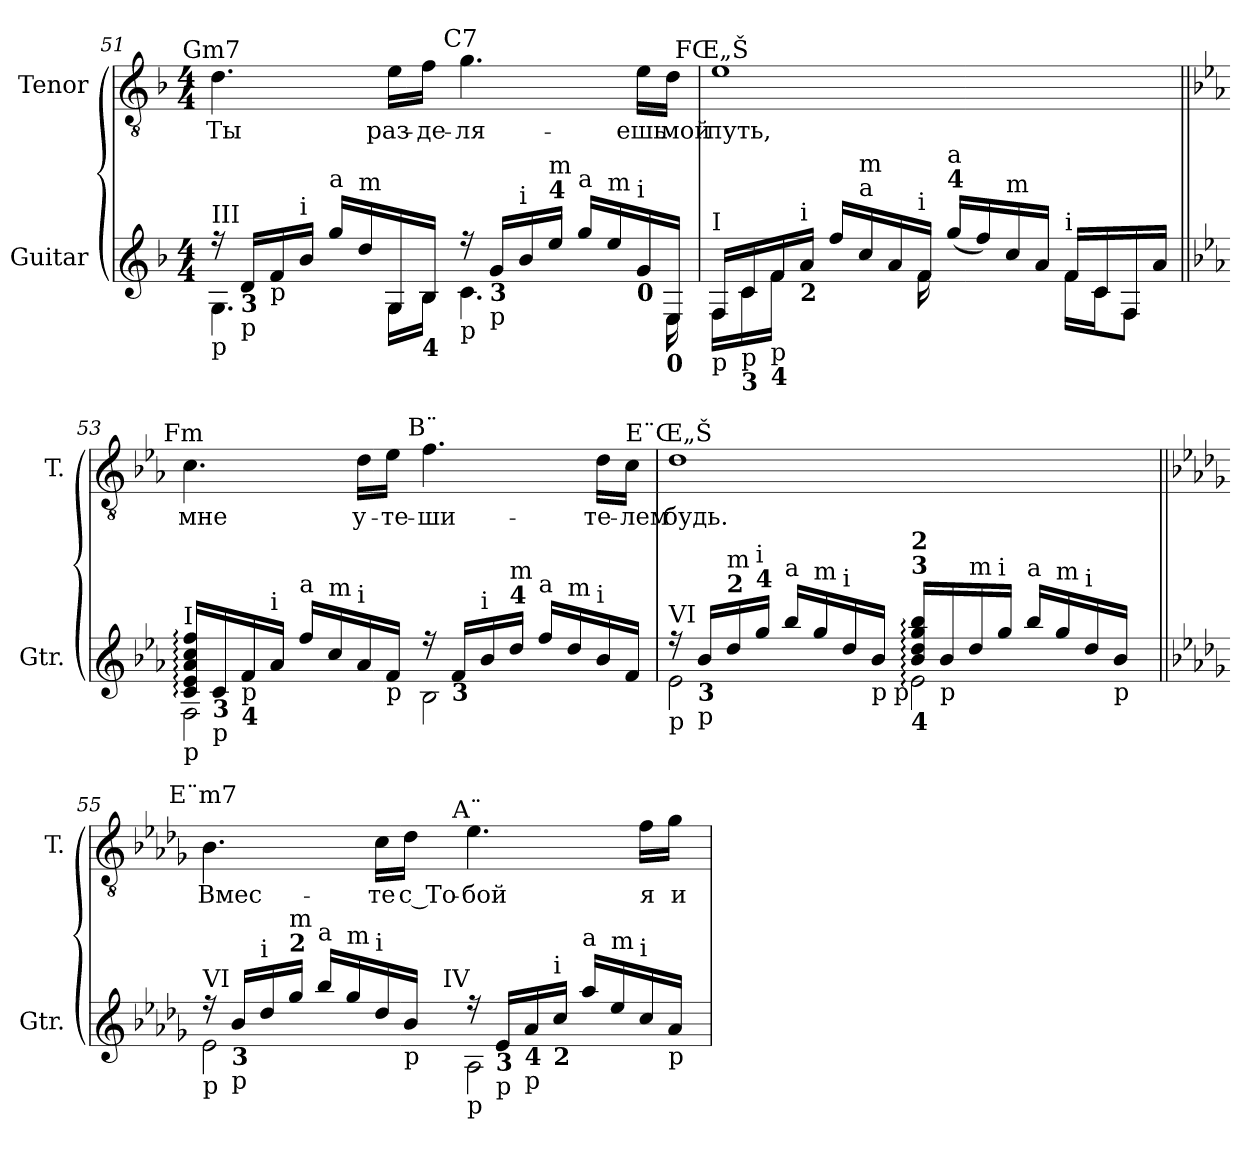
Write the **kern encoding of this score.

**kern	**kern	**text
*part2	*part1	*part1
*staff2	*staff1	*staff1
*I"Guitar	*I"Tenor	*
*I'Gtr.	*I'T.	*
!!LO:LB:g=z
*clefG2	*clefGv2	*
*ITrd7c12	*ITrd7c12	*
*k[b-]	*k[b-]	*
*F:	*F:	*
*M4/4	*M4/4	*
=51	=51	=51
*^	*	*
!	!	!LO:TX:a:cj:t=Gm7	!
!LO:TX:a:t=III	!	!	!
!LO:TX:b:t=p	!	!	!
!	!	!	!LO:LY:b:color=#000000
16r	4.GGi\	4.Di\	Ты
!LO:TX:b:B:t=3	!	!	!
!LO:TX:b:t=p	!	!	!
16Di/LL	.	.	.
!LO:TX:b:t=p	!	!	!
16Fi/	.	.	.
!LO:TX:a:t=i	!	!	!
16B-i/JJ	.	.	.
!LO:TX:a:t=a	!	!	!
16gi/LL	.	.	.
!LO:TX:a:t=m	!	!	!
16di/	.	.	.
!	!	!	!LO:LY:b:color=#000000
16GGi/	16GGi\LL	16Ei\LL	раз-
!LO:TX:b:B:t=4	!	!	!
!	!	!	!LO:LY:b:color=#000000
16BB-i/JJ	16BB-i\JJ	16Fi\JJ	-де-
!	!	!LO:TX:a:cj:t=C7	!
!LO:TX:b:t=p	!	!	!
!	!	!	!LO:LY:b:color=#000000
16r	4.Ci\	4.Gi\	-ля-
!LO:TX:b:B:t=3	!	!	!
!LO:TX:b:t=p	!	!	!
16Gi/LL	.	.	.
!LO:TX:a:t=i	!	!	!
16B-i/	.	.	.
!LO:TX:a:B:t=4	!	!	!
!LO:TX:a:t=m	!	!	!
16ei/JJ	.	.	.
!LO:TX:a:t=a	!	!	!
16gi/LL	.	.	.
!LO:TX:a:t=m	!	!	!
16ei/	.	.	.
!LO:TX:b:B:t=0	!	!	!
!LO:TX:a:t=i	!	!	!
!	!	!	!LO:LY:b:color=#000000
16Gi/	16ryy	16Ei\LL	-ешь
!LO:TX:b:B:t=0	!	!	!
!	!	!	!LO:LY:b:color=#000000
16EEi/JJ	16EEi\	16Di\JJ	мой
=52	=52	=52	=52
!	!	!LO:TX:a:cj:t=FŒ„Š	!
!LO:TX:a:t=I	!	!	!
!LO:TX:b:t=p	!	!	!
!	!	!	!LO:LY:b:color=#000000
16FFi/LL	16FFi\LL	1Ei	путь,
!LO:TX:b:t=p	!	!	!
!LO:TX:b:B:t=3	!	!	!
16Ci/	16Ci\	.	.
!LO:TX:b:t=p	!	!	!
!LO:TX:b:B:t=4	!	!	!
16Fi/	16Fi\JJ	.	.
!LO:TX:b:B:t=2	!	!	!
!LO:TX:a:t=i	!	!	!
16Ai/JJ	16ryy	.	.
16fi/LL	8ryy	.	.
!LO:TX:a:t=a	!	!	!
!LO:TX:a:t=m	!	!	!
16ci/	.	.	.
16Ai/	16ryy	.	.
!LO:TX:a:t=i	!	!	!
16Fi/JJ	16Fi\	.	.
!LO:TX:a:B:t=4	!	!	!
!LO:TX:a:t=a	!	!	!
(16gi/LL	16ryy	.	.
16fi/)	16ryy	.	.
!LO:TX:a:t=m	!	!	!
16ci/	8ryy	.	.
16Ai/JJ	.	.	.
!LO:TX:a:t=i	!	!	!
16Fi/LL	16Fi\LL	.	.
16Ci/	16Ci\J	.	.
16FFi/	8FFi\J	.	.
16Ai/JJ	.	.	.
!!LO:LB:g=z
=53||	=53||	=53||	=53||
*k[b-e-a-]	*	*k[b-e-a-]	*
*E-:	*	*E-:	*
!	!	!LO:TX:a:cj:t=Fm	!
!LO:TX:b:t=p	!	!	!
!LO:TX:a:t=I	!	!	!
!	!	!	!LO:LY:b:color=#000000
16Ci/: 16E-i: 16A-i: 16ci: 16fi:LL	2FFi\	4.Ci\	мне
!LO:TX:b:B:t=3	!	!	!
!LO:TX:b:t=p	!	!	!
16Ci/	.	.	.
!LO:TX:b:t=p	!	!	!
!LO:TX:b:B:t=4	!	!	!
16Fi/	.	.	.
!LO:TX:a:t=i	!	!	!
16A-i/JJ	.	.	.
!LO:TX:a:t=a	!	!	!
16fi/LL	.	.	.
!LO:TX:a:t=m	!	!	!
16ci/	.	.	.
!LO:TX:a:t=i	!	!	!
!	!	!	!LO:LY:b:color=#000000
16A-i/	.	16Di\LL	у-
!LO:TX:b:t=p	!	!	!
!	!	!	!LO:LY:b:color=#000000
16Fi/JJ	.	16E-i\JJ	-те-
!	!	!LO:TX:a:cj:t=B¨	!
!	!	!	!LO:LY:b:color=#000000
16r	2BB-i\	4.Fi\	-ши-
!LO:TX:b:B:t=3	!	!	!
16Fi/LL	.	.	.
!LO:TX:a:t=i	!	!	!
16B-i/	.	.	.
!LO:TX:B:t=4	!	!	!
!LO:TX:a:t=m	!	!	!
16di/JJ	.	.	.
!LO:TX:a:t=a	!	!	!
16fi/LL	.	.	.
!LO:TX:a:t=m	!	!	!
16di/	.	.	.
!LO:TX:a:t=i	!	!	!
!	!	!	!LO:LY:b:color=#000000
16B-i/	.	16Di\LL	-те-
!	!	!	!LO:LY:b:color=#000000
16Fi/JJ	.	16Ci\JJ	-лем
=54	=54	=54	=54
!	!	!LO:TX:a:cj:t=E¨Œ„Š	!
!LO:TX:a:t=VI	!	!	!
!LO:TX:b:t=p	!	!	!
!	!	!	!LO:LY:b:color=#000000
*	*^	*	*
16r	2E-i\	4ryy	1Di	будь.
!LO:TX:b:B:t=3	!	!	!	!
!LO:TX:b:t=p	!	!	!	!
16B-i/LL	.	.	.	.
!LO:TX:B:t=2	!	!	!	!
!LO:TX:a:t=m	!	!	!	!
16di/	.	.	.	.
!LO:TX:a:B:t=4	!	!	!	!
!LO:TX:a:t=i	!	!	!	!
16gi/JJ	.	.	.	.
!LO:TX:a:t=a	!	!	!	!
16b-i/LL	.	8ryy	.	.
!LO:TX:a:t=m	!	!	!	!
16gi/	.	.	.	.
!LO:TX:a:t=i	!	!	!	!
16di/	.	16ryy	.	.
!LO:TX:b:t=p	!	!	!	!
16B-i/JJ	.	32ryy	.	.
.	.	512.ryy	.	.
!	!	!LO:TX:b:t=p	!	!
.	.	2ryy	.	.
!LO:TX:b:B:t=4	!	!	!	!
!LO:TX:B:t=3	!	!	!	!
!LO:TX:B:t=2	!	!	!	!
16B-i/: 16di: 16gi: 16b-i:LL	2E-:i\	.	.	.
!LO:TX:b:t=p	!	!	!	!
16B-i/	.	.	.	.
!LO:TX:a:t=m	!	!	!	!
16di/	.	.	.	.
!LO:TX:a:t=i	!	!	!	!
16gi/JJ	.	.	.	.
!LO:TX:a:t=a	!	!	!	!
16b-i/LL	.	.	.	.
!LO:TX:a:t=m	!	!	!	!
16gi/	.	.	.	.
!LO:TX:a:t=i	!	!	!	!
16di/	.	.	.	.
!LO:TX:b:t=p	!	!	!	!
16B-i/JJ	.	.	.	.
.	.	64ryy	.	.
.	.	128ryy	.	.
.	.	256ryy	.	.
.	.	1024ryy	.	.
!!LO:PB:g=z
=55||	=55||	=55||	=55||	=55||
*k[b-e-a-d-g-]	*	*	*k[b-e-a-d-g-]	*
*D-:	*	*	*D-:	*
!	!	!	!LO:TX:a:cj:t=E¨m7	!
!LO:TX:a:t=VI	!	!	!	!
!LO:TX:b:t=p	!	!	!	!
!	!	!	!	!LO:LY:b:color=#000000
16r	2E-i\	4ryy	4.BB-i\	Вмес-
!LO:TX:b:B:t=3	!	!	!	!
!LO:TX:b:t=p	!	!	!	!
16B-i/LL	.	.	.	.
!LO:TX:a:t=i	!	!	!	!
16d-i/	.	.	.	.
!LO:TX:a:B:t=2	!	!	!	!
!LO:TX:a:t=m	!	!	!	!
16g-i/JJ	.	.	.	.
!LO:TX:a:t=a	!	!	!	!
16b-i/LL	.	8ryy	.	.
!LO:TX:a:t=m	!	!	!	!
16g-i/	.	.	.	.
!LO:TX:a:t=i	!	!	!	!
!	!	!	!	!LO:LY:b:color=#000000
16d-i/	.	16ryy	16Ci\LL	-те
!LO:TX:b:t=p	!	!	!	!
!	!	!	!	!LO:LY:b:color=#000000
16B-i/JJ	.	32ryy	16D-i\JJ	с То-
.	.	256..ryy	.	.
!	!	!LO:TX:a:t=IV	!	!
.	.	2ryy	.	.
!	!	!	!LO:TX:a:cj:t=A¨	!
!LO:TX:b:t=p	!	!	!	!
!	!	!	!	!LO:LY:b:color=#000000
16r	2AA-i\	.	4.E-i\	-бой
!LO:TX:b:B:t=3	!	!	!	!
!LO:TX:b:t=p	!	!	!	!
16E-i/LL	.	.	.	.
!LO:TX:b:B:t=4	!	!	!	!
!LO:TX:b:t=p	!	!	!	!
16A-i/	.	.	.	.
!LO:TX:b:B:t=2	!	!	!	!
!LO:TX:a:t=i	!	!	!	!
16ci/JJ	.	.	.	.
!LO:TX:a:t=a	!	!	!	!
16a-i/LL	.	.	.	.
!LO:TX:a:t=m	!	!	!	!
16e-i/	.	.	.	.
!LO:TX:a:t=i	!	!	!	!
!	!	!	!	!LO:LY:b:color=#000000
16ci/	.	.	16Fi\LL	я
!LO:TX:b:t=p	!	!	!	!
!	!	!	!	!LO:LY:b:color=#000000
16A-i/JJ	.	.	16G-i\JJ	и-
.	.	64ryy	.	.
.	.	128ryy	.	.
.	.	1024ryy	.	.
*v	*v	*v	*	*
=	=	=
*-	*-	*-
